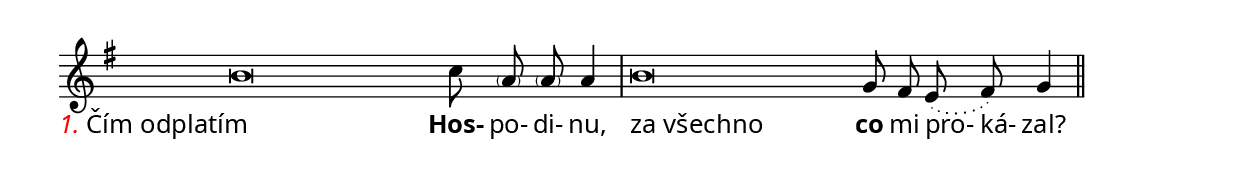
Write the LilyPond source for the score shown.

\version "2.11.57"
\include "deutsch.ly"

\paper {
  indent = #0
  #(define fonts
    (make-pango-font-tree "Junicode"
                          "Nimbus Sans"
                          "Luxi Mono"
                          (/ staff-height pt 20)))
}

\layout {
  \context {
    \Score
    \omit BarNumber
    \omit TimeSignature
  }
}

\score {
  <<
  \new Staff {
    \new Voice = "one" { \relative c' {
  \key g \major
  \cadenzaOn
  h'\breve c8 \parenthesize a \parenthesize a a4 \bar "|" h\breve g8 fis \slurDotted e ( fis ) g4 \bar "||"
}
}
}
    \new Lyrics \lyricsto "one" {
      \markup { { \with-color #red \italic 1. } "Čím odplatím                          " } \markup { \bold Hos- } po- di- nu,
      \once \override LyricText.self-alignment-X = #LEFT
      "za všechno             " \markup { \bold co } mi \markup { pro- ká- } zal?
  }
  >>
}
\header {
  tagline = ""
}
